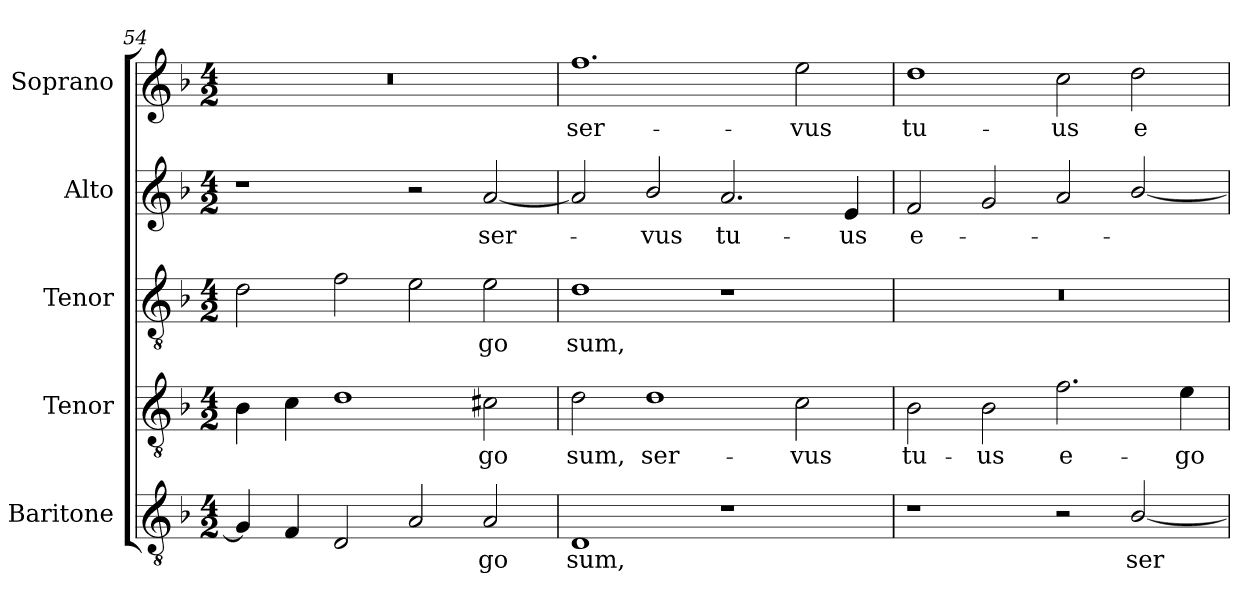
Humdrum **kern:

**kern	**text	**kern	**text	**kern	**text	**kern	**text	**kern	**text
*part5	*part5	*part4	*part4	*part3	*part3	*part2	*part2	*part1	*part1
*staff5	*staff5	*staff4	*staff4	*staff3	*staff3	*staff2	*staff2	*staff1	*staff1
*I"Baritone	*	*I"Tenor	*	*I"Tenor	*	*I"Alto	*	*I"Soprano	*
*I'T.	*	*I'T.	*	*I'T.	*	*I'A.	*	*I'S.	*
*clefGv2	*	*clefGv2	*	*clefGv2	*	*clefG2	*	*clefG2	*
*ITrd7c12	*	*ITrd7c12	*	*ITrd7c12	*	*	*	*	*
*k[b-]	*	*k[b-]	*	*k[b-]	*	*k[b-]	*	*k[b-]	*
*F:	*	*F:	*	*F:	*	*F:	*	*F:	*
*M4/2	*	*M4/2	*	*M4/2	*	*M4/2	*	*M4/2	*
=54	=54	=54	=54	=54	=54	=54	=54	=54	=54
!	!	!	!	!	!	!	!	!LO:N:vis=1	!
4GGi/]	.	4BB-i\	.	2Di\	.	1r	.	0r	.
4FFi/	.	4Ci\	.	.	.	.	.	.	.
2DDi/	.	1Di	.	2Fi\	.	.	.	.	.
2AAi/	.	.	.	2Ei\	.	2r	.	.	.
!	!LO:LY:b:color=#000000	!	!	!	!	!	!	!	!
!	!	!	!LO:LY:b:color=#000000	!	!	!	!	!	!
!	!	!	!	!	!LO:LY:b:color=#000000	!	!	!	!
!	!	!	!	!	!	!	!LO:LY:b:color=#000000	!	!
2AAi/	-go	2C#Xi\	-go	2Ei\	-go	[2ai/	ser-	.	.
=55	=55	=55	=55	=55	=55	=55	=55	=55	=55
!	!LO:LY:b:color=#000000	!	!	!	!	!	!	!	!
!	!	!	!LO:LY:b:color=#000000	!	!	!	!	!	!
!	!	!	!	!	!LO:LY:b:color=#000000	!	!	!	!
!	!	!	!	!	!	!	!	!	!LO:LY:b:color=#000000
1DDi	sum,	2Di\	sum,	1Di	sum,	2ai/]	.	1.ffi	ser-
!	!	!	!LO:LY:b:color=#000000	!	!	!	!	!	!
!	!	!	!	!	!	!	!LO:LY:b:color=#000000	!	!
.	.	1Di	ser-	.	.	2b-i/	-vus	.	.
!	!	!	!	!	!	!	!LO:LY:b:color=#000000	!	!
1r	.	.	.	1r	.	2.ai/	tu-	.	.
!	!	!	!LO:LY:b:color=#000000	!	!	!	!	!	!
!	!	!	!	!	!	!	!	!	!LO:LY:b:color=#000000
.	.	2Ci\	-vus	.	.	.	.	2eei\	-vus
!	!	!	!	!	!	!	!LO:LY:b:color=#000000	!	!
.	.	.	.	.	.	4ei/	-us	.	.
!!LO:LB:g=z
=56	=56	=56	=56	=56	=56	=56	=56	=56	=56
!	!	!	!LO:LY:b:color=#000000	!LO:N:vis=1	!	!	!	!	!
!	!	!	!	!	!	!	!LO:LY:b:color=#000000	!	!
!	!	!	!	!	!	!	!	!	!LO:LY:b:color=#000000
1r	.	2BB-i\	tu-	0r	.	2fi/	e-	1ddi	tu-
!	!	!	!LO:LY:b:color=#000000	!	!	!	!	!	!
.	.	2BB-i\	-us	.	.	2gi/	.	.	.
!	!	!	!LO:LY:b:color=#000000	!	!	!	!	!	!
!	!	!	!	!	!	!	!	!	!LO:LY:b:color=#000000
2r	.	2.Fi\	e-	.	.	2ai/	.	2cci\	-us
!	!LO:LY:b:color=#000000	!	!	!	!	!	!	!	!
!	!	!	!	!	!	!	!	!	!LO:LY:b:color=#000000
[2BB-i/	ser-	.	.	.	.	[2b-i/	.	2ddi\	e-
!	!	!	!LO:LY:b:color=#000000	!	!	!	!	!	!
.	.	4Ei\	-go	.	.	.	.	.	.
=	=	=	=	=	=	=	=	=	=
*-	*-	*-	*-	*-	*-	*-	*-	*-	*-
